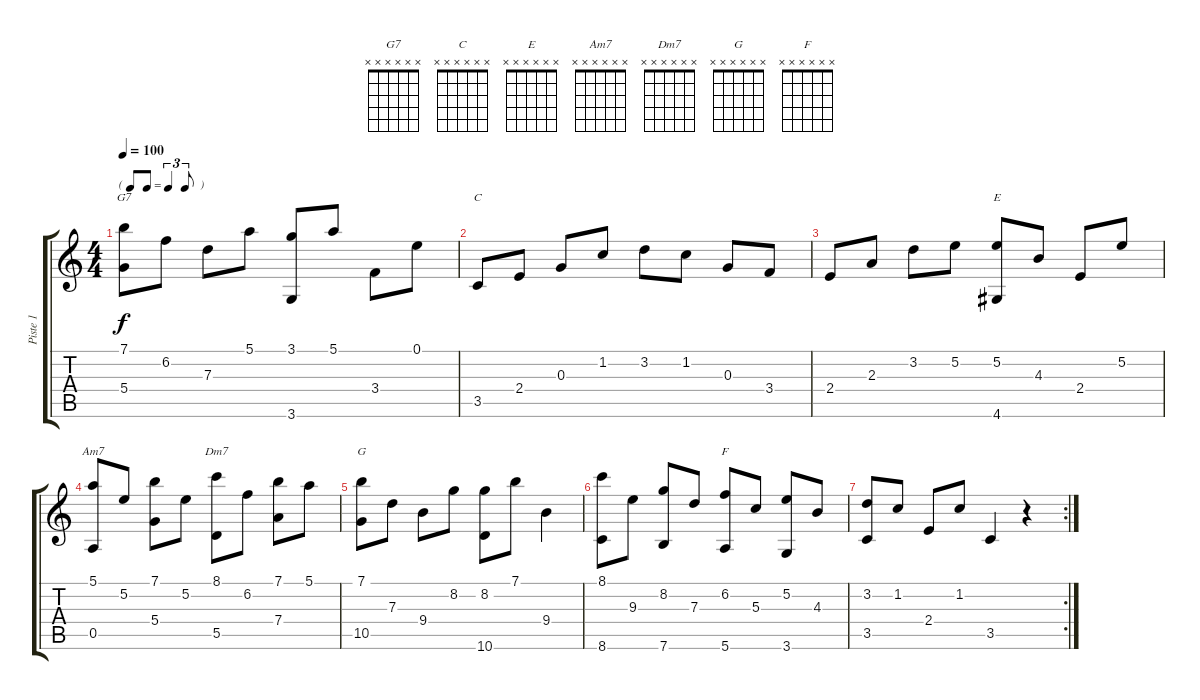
\track ("Piste 1" "Piste 1") {instrument electricguitarjazz}
\staff {score tabs}
\tuning (E4 B3 G3 D3 A2 E2) {hide}
\chord ("G7" x x x x x x) {firstfret 0}
\chord ("C" x x x x x x) {firstfret 0}
\chord ("E" x x x x x x) {firstfret 0}
\chord ("Am7" x x x x x x) {firstfret 0}
\chord ("Dm7" x x x x x x) {firstfret 0}
\chord ("G" x x x x x x) {firstfret 0}
\chord ("F" x x x x x x) {firstfret 0}
\ts (4 4)
\tf triplet8th
\tempo 100
\clef g2
\ks c
(7.1 5.4).8{ch "G7" dy f} 6.2.8 7.3.8 5.1.8 (3.1 3.6).8 5.1.8 3.4.8 0.1.8 |
3.5.8{ch "C"} 2.4.8 0.3.8 1.2.8 3.2.8 1.2.8 0.3.8 3.4.8 |
2.4.8 2.3.8 3.2.8 5.2.8 (5.2 4.6).8{ch "E"} 4.3.8 2.4.8 5.2.8 |
(5.1 0.5).8{ch "Am7"} 5.2.8 (7.1 5.4).8 5.2.8 (8.1 5.5).8{ch "Dm7"} 6.2.8 (7.1 7.4).8 5.1.8 |
(7.1 10.5).8{ch "G"} 7.3.8 9.4.8 8.2.8 (8.2 10.6).8 7.1.8 9.4.4 |
(8.1 8.6).8 9.3.8 (8.2 7.6).8 7.3.8 (6.2 5.6).8{ch "F"} 5.3.8 (5.2 3.6).8 4.3.8 |
\rc 2
(3.2 3.5).8 1.2.8 2.4.8 1.2.8 3.5.4 r.4
